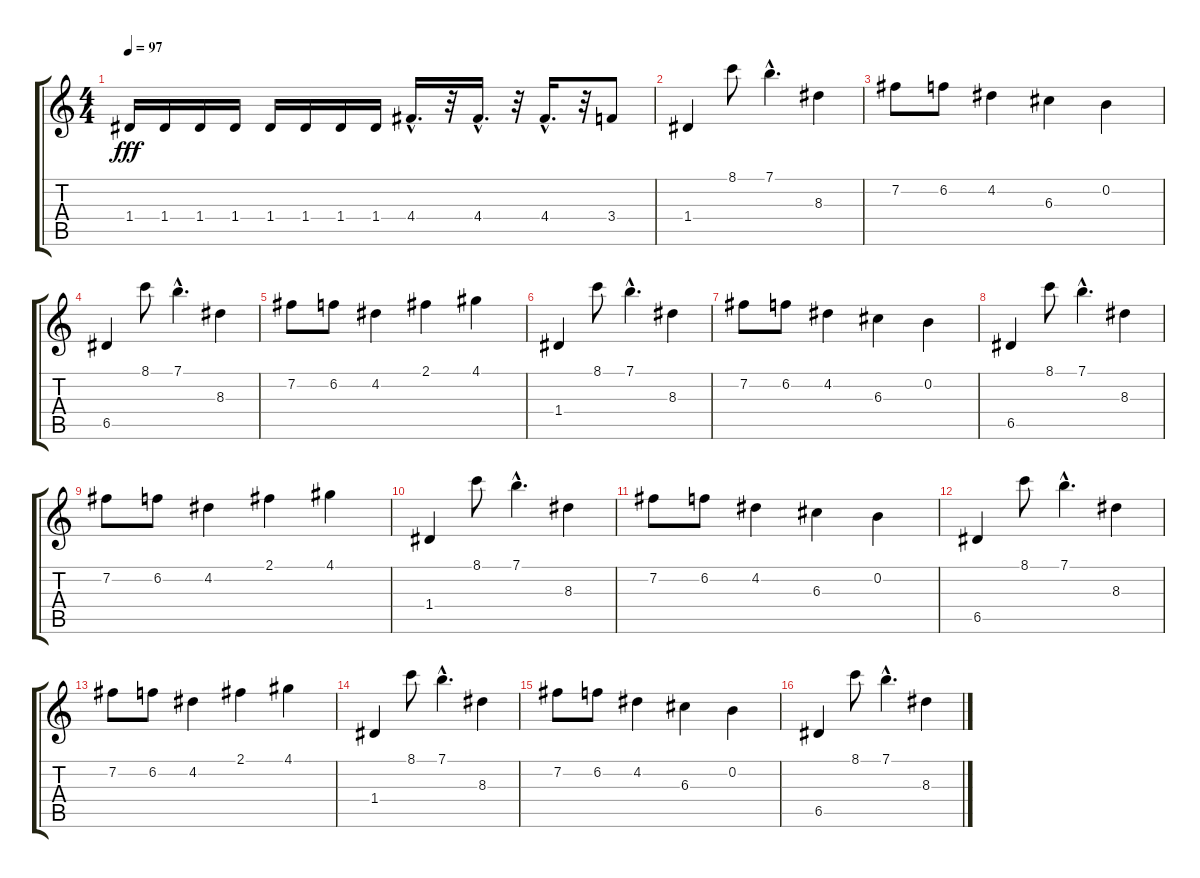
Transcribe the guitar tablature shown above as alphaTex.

\track ("              / High Rhythm Guitar" "          ") {instrument distortionguitar}
\staff {score tabs}
\tuning (E4 B3 G3 D3 A2 E2) {hide}
\ts (4 4)
\tempo 97
\clef g2
\ks c
1.4.16{dy fff} 1.4.16 1.4.16 1.4.16 1.4.16 1.4.16 1.4.16 1.4.16 4.4{hac}.16{d} r.32 4.4{hac}.16{d} r.32 4.4{hac}.16{d} r.32 3.4.8 |
1.4.4 8.1.8 7.1{hac}.4{d} 8.3.4 |
7.2.8 6.2.8 4.2.4 6.3.4 0.2.4 |
6.5.4 8.1.8 7.1{hac}.4{d} 8.3.4 |
7.2.8 6.2.8 4.2.4 2.1.4 4.1.4 |
1.4.4 8.1.8 7.1{hac}.4{d} 8.3.4 |
7.2.8 6.2.8 4.2.4 6.3.4 0.2.4 |
6.5.4 8.1.8 7.1{hac}.4{d} 8.3.4 |
7.2.8 6.2.8 4.2.4 2.1.4 4.1.4 |
1.4.4 8.1.8 7.1{hac}.4{d} 8.3.4 |
7.2.8 6.2.8 4.2.4 6.3.4 0.2.4 |
6.5.4 8.1.8 7.1{hac}.4{d} 8.3.4 |
7.2.8 6.2.8 4.2.4 2.1.4 4.1.4 |
1.4.4 8.1.8 7.1{hac}.4{d} 8.3.4 |
7.2.8 6.2.8 4.2.4 6.3.4 0.2.4 |
6.5.4 8.1.8 7.1{hac}.4{d} 8.3.4
